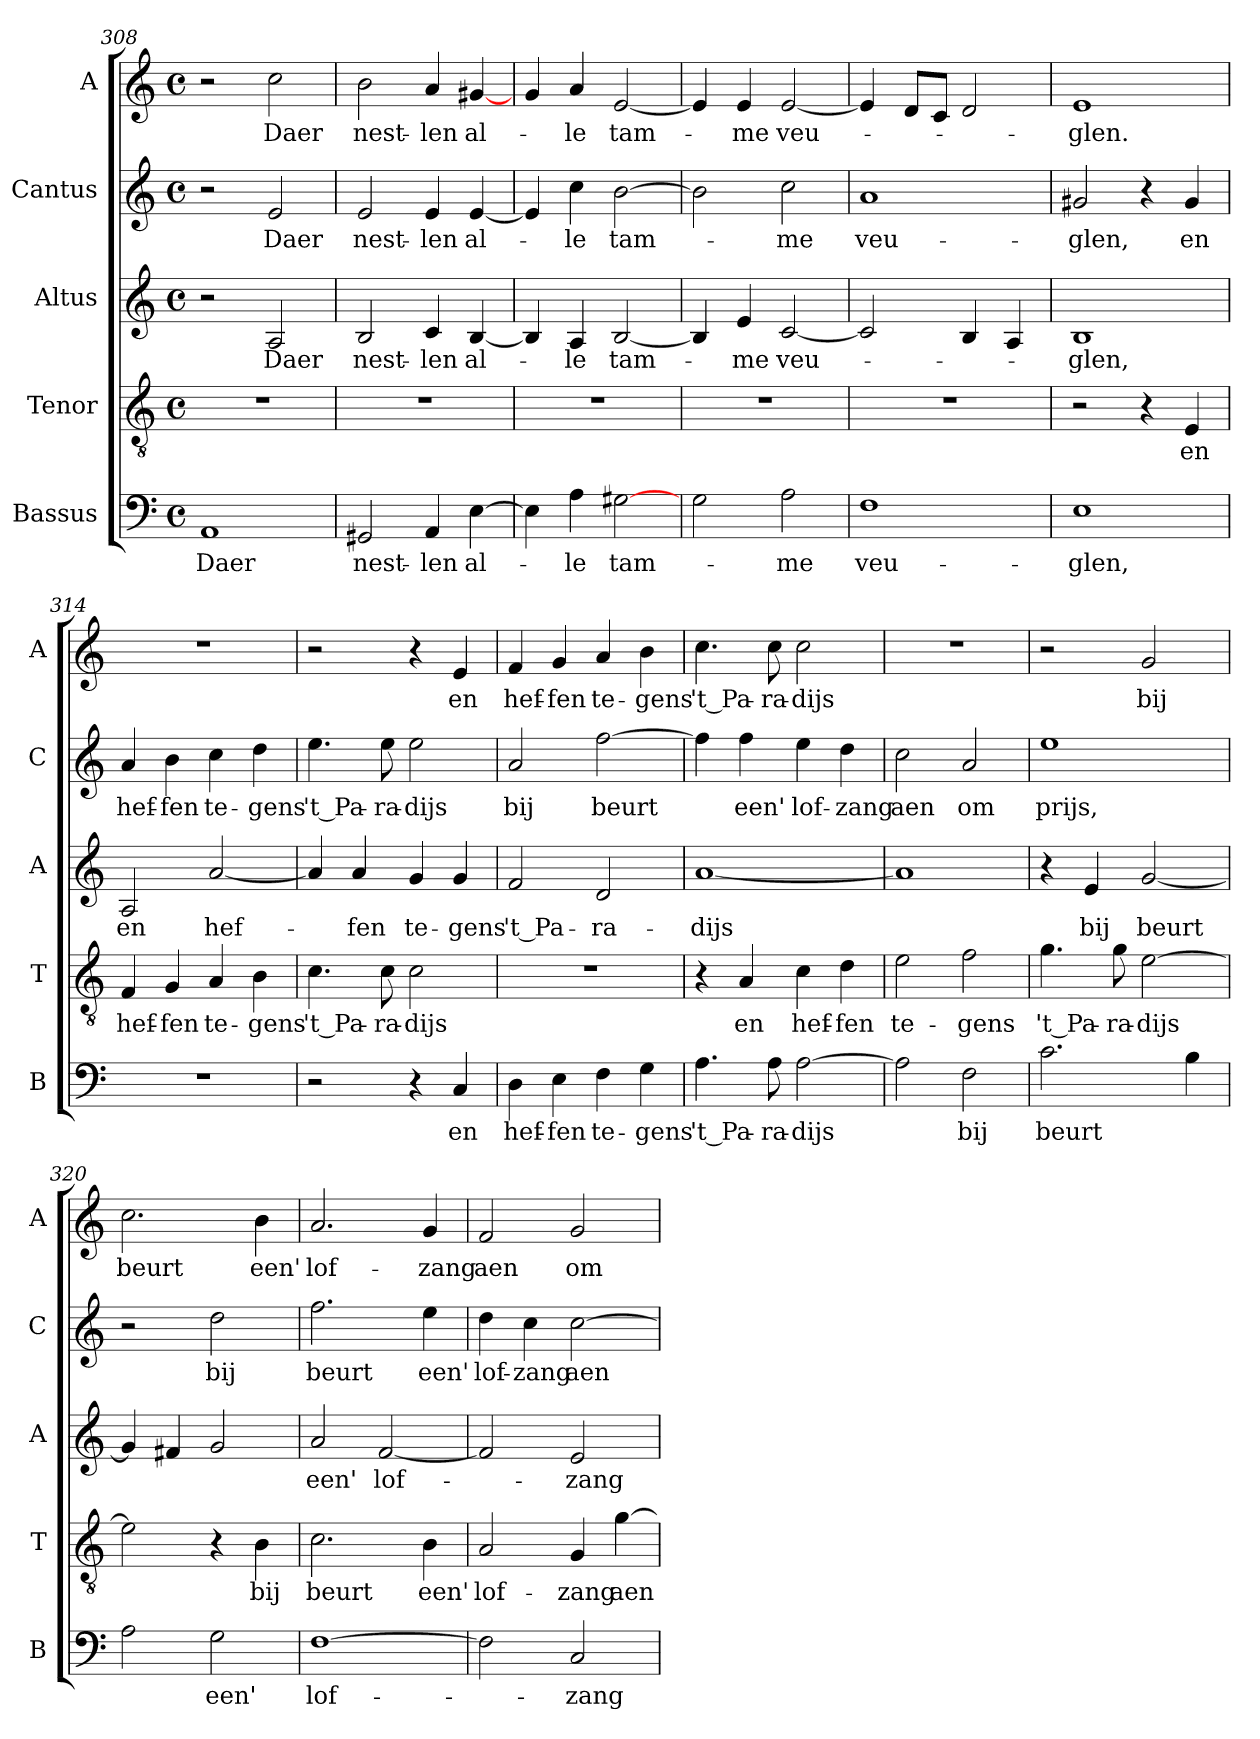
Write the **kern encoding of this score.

**kern	**text	**kern	**text	**kern	**text	**kern	**text	**kern	**text
*part5	*part5	*part4	*part4	*part3	*part3	*part2	*part2	*part1	*part1
*staff5	*staff5	*staff4	*staff4	*staff3	*staff3	*staff2	*staff2	*staff1	*staff1
*I"Bassus	*	*I"Tenor	*	*I"Altus	*	*I"Cantus	*	*I"A	*
*I'B	*	*I'T	*	*I'A	*	*I'C	*	*I'A	*
*clefF4	*	*clefGv2	*	*clefG2	*	*clefG2	*	*clefG2	*
*k[]	*	*k[]	*	*k[]	*	*k[]	*	*k[]	*
*C:	*	*C:	*	*C:	*	*C:	*	*C:	*
*M4/4	*	*M4/4	*	*M4/4	*	*M4/4	*	*M4/4	*
*met(c)	*	*met(c)	*	*met(c)	*	*met(c)	*	*met(c)	*
=308	=308	=308	=308	=308	=308	=308	=308	=308	=308
!	!LO:LY:b	!	!	!	!	!	!	!	!
1AA	Daer	1r	.	2r	.	2r	.	2r	.
!	!	!	!	!	!LO:LY:b	!	!LO:LY:b	!	!LO:LY:b
.	.	.	.	2A/	Daer	2e/	Daer	2cc\	Daer
!!LO:LB:g=z
=309	=309	=309	=309	=309	=309	=309	=309	=309	=309
!	!LO:LY:b	!	!	!	!LO:LY:b	!	!LO:LY:b	!	!LO:LY:b
2GG#X/	nest-	1r	.	2B/	nest-	2e/	nest-	2b\	nest-
!	!LO:LY:b	!	!	!	!LO:LY:b	!	!LO:LY:b	!	!LO:LY:b
4AA/	-len	.	.	4c/	-len	4e/	-len	4a/	-len
!	!LO:LY:b	!	!	!	!LO:LY:b	!	!LO:LY:b	!	!LO:LY:b
[4E\	al-	.	.	[4B/	al-	[4e/	al-	[4g#X/	al-
=310	=310	=310	=310	=310	=310	=310	=310	=310	=310
4E\]	.	1r	.	4B/]	.	4e/]	.	4g/	.
!	!LO:LY:b	!	!	!	!LO:LY:b	!	!LO:LY:b	!	!LO:LY:b
4A\	-le	.	.	4A/	-le	4cc\	-le	4a/	-le
!	!LO:LY:b	!	!	!	!LO:LY:b	!	!LO:LY:b	!	!LO:LY:b
[2G#X\	tam-	.	.	[2B/	tam-	[2b\	tam-	[2e/	tam-
=311	=311	=311	=311	=311	=311	=311	=311	=311	=311
2G\	.	1r	.	4B/]	.	2b\]	.	4e/]	.
!	!	!	!	!	!LO:LY:b	!	!	!	!LO:LY:b
.	.	.	.	4e/	-me	.	.	4e/	-me
!	!LO:LY:b	!	!	!	!LO:LY:b	!	!LO:LY:b	!	!LO:LY:b
2A\	-me	.	.	[2c/	veu-	2cc\	-me	[2e/	veu-
=312	=312	=312	=312	=312	=312	=312	=312	=312	=312
!	!LO:LY:b	!	!	!	!	!	!LO:LY:b	!	!
1F	veu-	1r	.	2c/]	.	1a	veu-	4e/]	.
.	.	.	.	.	.	.	.	8d/L	.
.	.	.	.	.	.	.	.	8c/J	.
.	.	.	.	4B/	.	.	.	2d/	.
.	.	.	.	4A/	.	.	.	.	.
=313	=313	=313	=313	=313	=313	=313	=313	=313	=313
!	!LO:LY:b	!	!	!	!LO:LY:b	!	!LO:LY:b	!	!LO:LY:b
1E	-glen,	2r	.	1B	-glen,	2g#X/	-glen,	1e	-glen.
.	.	4r	.	.	.	4r	.	.	.
!	!	!	!LO:LY:b	!	!	!	!LO:LY:b	!	!
.	.	4E/	en	.	.	4g#/	en	.	.
=314	=314	=314	=314	=314	=314	=314	=314	=314	=314
!	!	!	!LO:LY:b	!	!LO:LY:b	!	!LO:LY:b	!	!
1r	.	4F/	hef-	2A/	en	4a/	hef-	1r	.
!	!	!	!LO:LY:b	!	!	!	!LO:LY:b	!	!
.	.	4G/	-fen	.	.	4b\	-fen	.	.
!	!	!	!LO:LY:b	!	!LO:LY:b	!	!LO:LY:b	!	!
.	.	4A/	te-	[2a/	hef-	4cc\	te-	.	.
!	!	!	!LO:LY:b	!	!	!	!LO:LY:b	!	!
.	.	4B\	-gens	.	.	4dd\	-gens	.	.
=315	=315	=315	=315	=315	=315	=315	=315	=315	=315
!	!	!	!LO:LY:b	!	!	!	!LO:LY:b	!	!
2r	.	4.c\	't_Pa-	4a/]	.	4.ee\	't_Pa-	2r	.
!	!	!	!	!	!LO:LY:b	!	!	!	!
.	.	.	.	4a/	-fen	.	.	.	.
!	!	!	!LO:LY:b	!	!	!	!LO:LY:b	!	!
.	.	8c\	-ra-	.	.	8ee\	-ra-	.	.
!	!	!	!LO:LY:b	!	!LO:LY:b	!	!LO:LY:b	!	!
4r	.	2c\	-dijs	4g/	te-	2ee\	-dijs	4r	.
!	!LO:LY:b	!	!	!	!LO:LY:b	!	!	!	!LO:LY:b
4C/	en	.	.	4g/	-gens	.	.	4e/	en
!!LO:PB:g=z
=316	=316	=316	=316	=316	=316	=316	=316	=316	=316
!	!LO:LY:b	!	!	!	!LO:LY:b	!	!LO:LY:b	!	!LO:LY:b
4D\	hef-	1r	.	2f/	't_Pa-	2a/	bij	4f/	hef-
!	!LO:LY:b	!	!	!	!	!	!	!	!LO:LY:b
4E\	-fen	.	.	.	.	.	.	4g/	-fen
!	!LO:LY:b	!	!	!	!LO:LY:b	!	!LO:LY:b	!	!LO:LY:b
4F\	te-	.	.	2d/	-ra-	[2ff\	beurt	4a/	te-
!	!LO:LY:b	!	!	!	!	!	!	!	!LO:LY:b
4G\	-gens	.	.	.	.	.	.	4b\	-gens
=317	=317	=317	=317	=317	=317	=317	=317	=317	=317
!	!LO:LY:b	!	!	!	!LO:LY:b	!	!	!	!LO:LY:b
4.A\	't_Pa-	4r	.	[1a	-dijs	4ff\]	.	4.cc\	't_Pa-
!	!	!	!LO:LY:b	!	!	!	!LO:LY:b	!	!
.	.	4A/	en	.	.	4ff\	een'	.	.
!	!LO:LY:b	!	!	!	!	!	!	!	!LO:LY:b
8A\	-ra-	.	.	.	.	.	.	8cc\	-ra-
!	!LO:LY:b	!	!LO:LY:b	!	!	!	!LO:LY:b	!	!LO:LY:b
[2A\	-dijs	4c\	hef-	.	.	4ee\	lof-	2cc\	-dijs
!	!	!	!LO:LY:b	!	!	!	!LO:LY:b	!	!
.	.	4d\	-fen	.	.	4dd\	-zang	.	.
=318	=318	=318	=318	=318	=318	=318	=318	=318	=318
!	!	!	!LO:LY:b	!	!	!	!LO:LY:b	!	!
2A\]	.	2e\	te-	1a]	.	2cc\	aen	1r	.
!	!LO:LY:b	!	!LO:LY:b	!	!	!	!LO:LY:b	!	!
2F\	bij	2f\	-gens	.	.	2a/	om	.	.
=319	=319	=319	=319	=319	=319	=319	=319	=319	=319
!	!LO:LY:b	!	!LO:LY:b	!	!	!	!LO:LY:b	!	!
2.c\	beurt	4.g\	't_Pa-	4r	.	1ee	prijs,	2r	.
!	!	!	!	!	!LO:LY:b	!	!	!	!
.	.	.	.	4e/	bij	.	.	.	.
!	!	!	!LO:LY:b	!	!	!	!	!	!
.	.	8g\	-ra-	.	.	.	.	.	.
!	!	!	!LO:LY:b	!	!LO:LY:b	!	!	!	!LO:LY:b
.	.	[2e\	-dijs	[2g/	beurt	.	.	2g/	bij
4B\	.	.	.	.	.	.	.	.	.
=320	=320	=320	=320	=320	=320	=320	=320	=320	=320
!	!	!	!	!	!	!	!	!	!LO:LY:b
2A\	.	2e\]	.	4g/]	.	2r	.	2.cc\	beurt
.	.	.	.	4f#X/	.	.	.	.	.
!	!LO:LY:b	!	!	!	!	!	!LO:LY:b	!	!
2G\	een'	4r	.	2g/	.	2dd\	bij	.	.
!	!	!	!LO:LY:b	!	!	!	!	!	!LO:LY:b
.	.	4B\	bij	.	.	.	.	4b\	een'
=321	=321	=321	=321	=321	=321	=321	=321	=321	=321
!	!LO:LY:b	!	!LO:LY:b	!	!LO:LY:b	!	!LO:LY:b	!	!LO:LY:b
[1F	lof-	2.c\	beurt	2a/	een'	2.ff\	beurt	2.a/	lof-
!	!	!	!	!	!LO:LY:b	!	!	!	!
.	.	.	.	[2f/	lof-	.	.	.	.
!	!	!	!LO:LY:b	!	!	!	!LO:LY:b	!	!LO:LY:b
.	.	4B\	een'	.	.	4ee\	een'	4g/	-zang
!!LO:LB:g=z
=322	=322	=322	=322	=322	=322	=322	=322	=322	=322
!	!	!	!LO:LY:b	!	!	!	!LO:LY:b	!	!LO:LY:b
2F\]	.	2A/	lof-	2f/]	.	4dd\	lof-	2f/	aen
!	!	!	!	!	!	!	!LO:LY:b	!	!
.	.	.	.	.	.	4cc\	-zang	.	.
!	!LO:LY:b	!	!LO:LY:b	!	!LO:LY:b	!	!LO:LY:b	!	!LO:LY:b
2C/	-zang	4G/	-zang	2e/	-zang	[2cc\	aen	2g/	om
!	!	!	!LO:LY:b	!	!	!	!	!	!
.	.	[4g\	aen	.	.	.	.	.	.
=	=	=	=	=	=	=	=	=	=
*-	*-	*-	*-	*-	*-	*-	*-	*-	*-
